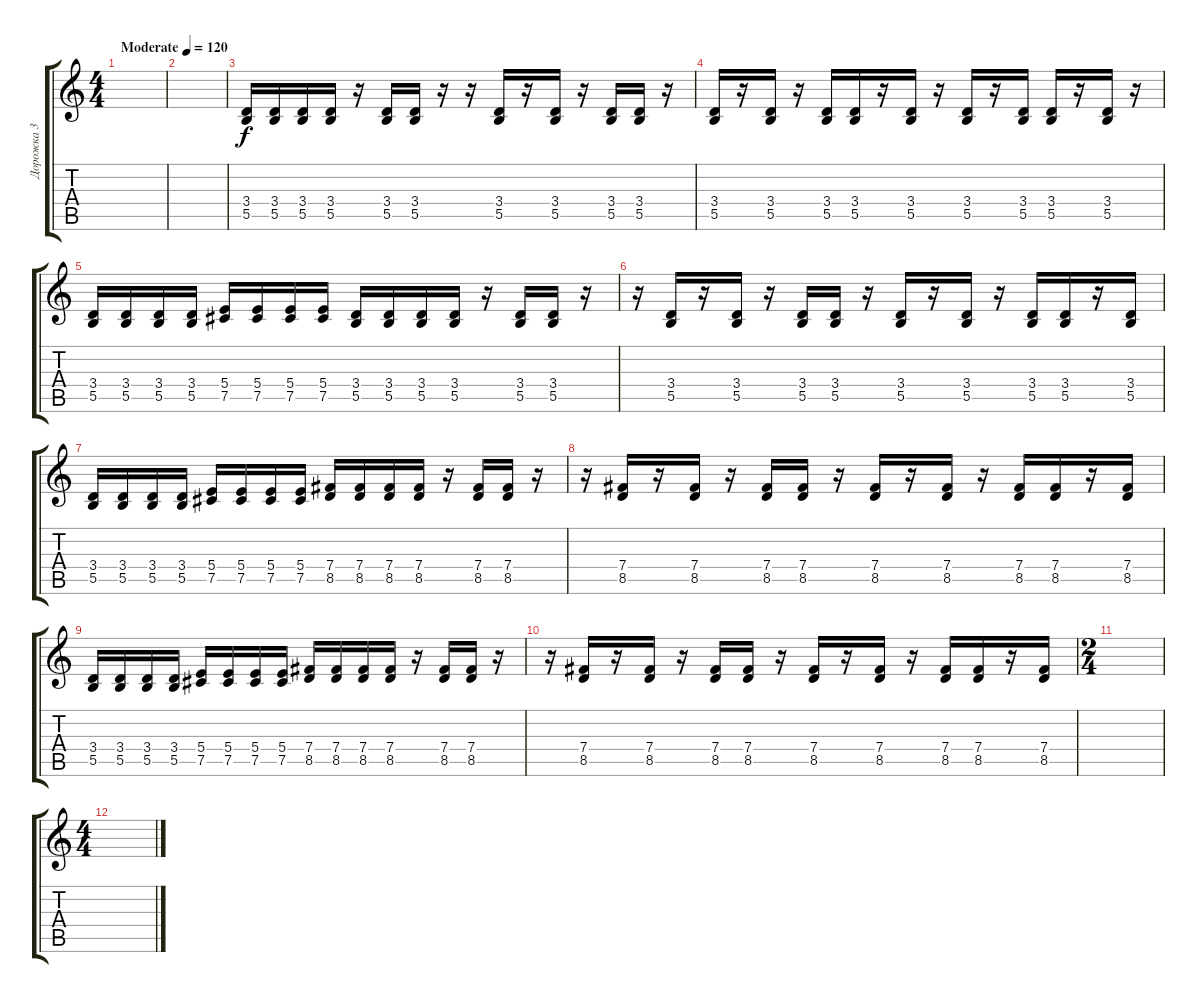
\track ("Дорожка 3" "Дорожка 3") {instrument distortionguitar}
\staff {score tabs}
\tuning (Db4 Ab3 E3 B2 Gb2 B1) {hide}
\ts (4 4)
\tempo (120 "Moderate")
\clef g2
\ks c
|
|
(3.4 5.5).16 (3.4 5.5).16 (3.4 5.5).16 (3.4 5.5).16 r.16 (3.4 5.5).16 (3.4 5.5).16 r.16 r.16 (3.4 5.5).16 r.16 (3.4 5.5).16 r.16 (3.4 5.5).16 (3.4 5.5).16 r.16 |
(3.4 5.5).16 r.16 (3.4 5.5).16 r.16 (3.4 5.5).16 (3.4 5.5).16 r.16 (3.4 5.5).16 r.16 (3.4 5.5).16 r.16 (3.4 5.5).16 (3.4 5.5).16 r.16 (3.4 5.5).16 r.16 |
(3.4 5.5).16 (3.4 5.5).16 (3.4 5.5).16 (3.4 5.5).16 (5.4 7.5).16 (5.4 7.5).16 (5.4 7.5).16 (5.4 7.5).16 (3.4 5.5).16 (3.4 5.5).16 (3.4 5.5).16 (3.4 5.5).16 r.16 (3.4 5.5).16 (3.4 5.5).16 r.16 |
r.16 (3.4 5.5).16 r.16 (3.4 5.5).16 r.16 (3.4 5.5).16 (3.4 5.5).16 r.16 (3.4 5.5).16 r.16 (3.4 5.5).16 r.16 (3.4 5.5).16 (3.4 5.5).16 r.16 (3.4 5.5).16 |
(3.4 5.5).16 (3.4 5.5).16 (3.4 5.5).16 (3.4 5.5).16 (5.4 7.5).16 (5.4 7.5).16 (5.4 7.5).16 (5.4 7.5).16 (7.4 8.5).16 (7.4 8.5).16 (7.4 8.5).16 (7.4 8.5).16 r.16 (7.4 8.5).16 (7.4 8.5).16 r.16 |
r.16 (7.4 8.5).16 r.16 (7.4 8.5).16 r.16 (7.4 8.5).16 (7.4 8.5).16 r.16 (7.4 8.5).16 r.16 (7.4 8.5).16 r.16 (7.4 8.5).16 (7.4 8.5).16 r.16 (7.4 8.5).16 |
(3.4 5.5).16 (3.4 5.5).16 (3.4 5.5).16 (3.4 5.5).16 (5.4 7.5).16 (5.4 7.5).16 (5.4 7.5).16 (5.4 7.5).16 (7.4 8.5).16 (7.4 8.5).16 (7.4 8.5).16 (7.4 8.5).16 r.16 (7.4 8.5).16 (7.4 8.5).16 r.16 |
r.16 (7.4 8.5).16 r.16 (7.4 8.5).16 r.16 (7.4 8.5).16 (7.4 8.5).16 r.16 (7.4 8.5).16 r.16 (7.4 8.5).16 r.16 (7.4 8.5).16 (7.4 8.5).16 r.16 (7.4 8.5).16 |
\ts (2 4)
|
\ts (4 4)
